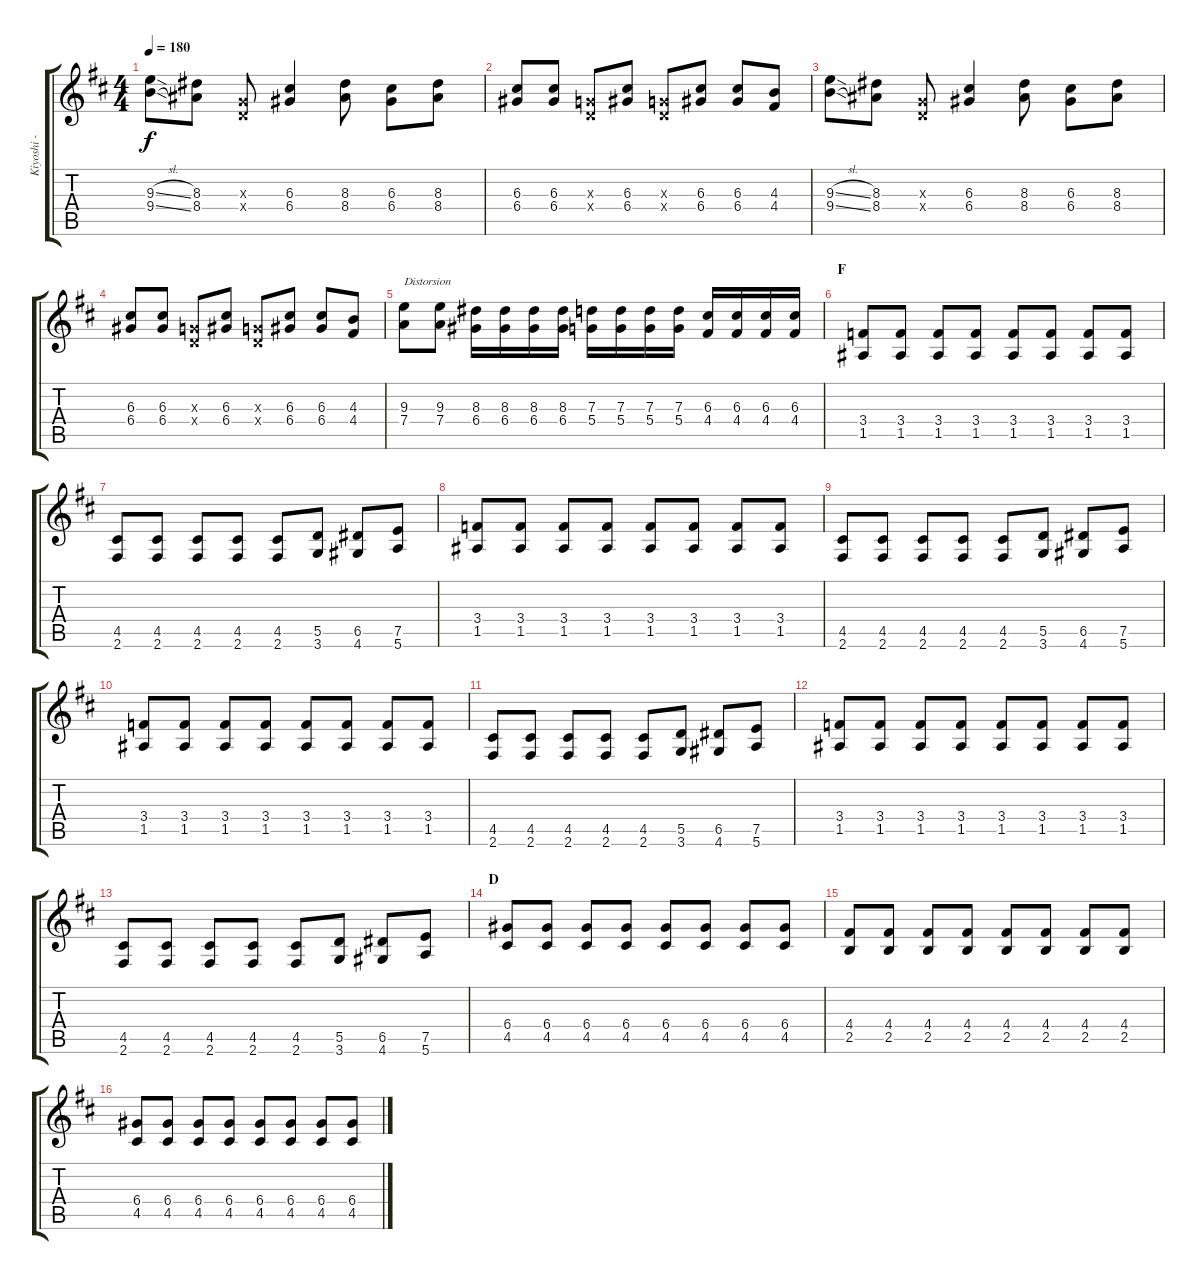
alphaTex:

\track ("Kiyoshi - Guitarra -" "Kiyoshi - ") {instrument distortionguitar}
\staff {score tabs}
\tuning (E4 B3 G3 D3 A2 E2) {hide}
\ts (4 4)
\tempo 180
\clef g2
\ks bminor
(9.3{sl} 9.4{sl}).8{dy f} (8.3 8.4).8 (0.3{x} 0.4{x}).8 (6.3 6.4).4 (8.3 8.4).8 (6.3 6.4).8 (8.3 8.4).8 |
\section ("" "")
(6.3 6.4).8 (6.3 6.4).8 (0.3{x} 0.4{x}).8 (6.3 6.4).8 (0.3{x} 0.4{x}).8 (6.3 6.4).8 (6.3 6.4).8 (4.3 4.4).8 |
(9.3{sl} 9.4{sl}).8 (8.3 8.4).8 (0.3{x} 0.4{x}).8 (6.3 6.4).4 (8.3 8.4).8 (6.3 6.4).8 (8.3 8.4).8 |
\section ("" "")
(6.3 6.4).8 (6.3 6.4).8 (0.3{x} 0.4{x}).8 (6.3 6.4).8 (0.3{x} 0.4{x}).8 (6.3 6.4).8 (6.3 6.4).8 (4.3 4.4).8 |
(9.3 7.4).8{txt "Distorsion" instrument distortionguitar} (9.3 7.4).8 (8.3 6.4).16 (8.3 6.4).16 (8.3 6.4).16 (8.3 6.4).16 (7.3 5.4).16 (7.3 5.4).16 (7.3 5.4).16 (7.3 5.4).16 (6.3 4.4).16 (6.3 4.4).16 (6.3 4.4).16 (6.3 4.4).16 |
\section ("" "F")
(3.4 1.5).8 (3.4 1.5).8 (3.4 1.5).8 (3.4 1.5).8 (3.4 1.5).8 (3.4 1.5).8 (3.4 1.5).8 (3.4 1.5).8 |
(4.5 2.6).8 (4.5 2.6).8 (4.5 2.6).8 (4.5 2.6).8 (4.5 2.6).8 (5.5 3.6).8 (6.5 4.6).8 (7.5 5.6).8 |
\section ("" "")
(3.4 1.5).8 (3.4 1.5).8 (3.4 1.5).8 (3.4 1.5).8 (3.4 1.5).8 (3.4 1.5).8 (3.4 1.5).8 (3.4 1.5).8 |
(4.5 2.6).8 (4.5 2.6).8 (4.5 2.6).8 (4.5 2.6).8 (4.5 2.6).8 (5.5 3.6).8 (6.5 4.6).8 (7.5 5.6).8 |
\section ("" "")
(3.4 1.5).8 (3.4 1.5).8 (3.4 1.5).8 (3.4 1.5).8 (3.4 1.5).8 (3.4 1.5).8 (3.4 1.5).8 (3.4 1.5).8 |
(4.5 2.6).8 (4.5 2.6).8 (4.5 2.6).8 (4.5 2.6).8 (4.5 2.6).8 (5.5 3.6).8 (6.5 4.6).8 (7.5 5.6).8 |
\section ("" "")
(3.4 1.5).8 (3.4 1.5).8 (3.4 1.5).8 (3.4 1.5).8 (3.4 1.5).8 (3.4 1.5).8 (3.4 1.5).8 (3.4 1.5).8 |
(4.5 2.6).8 (4.5 2.6).8 (4.5 2.6).8 (4.5 2.6).8 (4.5 2.6).8 (5.5 3.6).8 (6.5 4.6).8 (7.5 5.6).8 |
\section ("" "D")
(6.4 4.5).8 (6.4 4.5).8 (6.4 4.5).8 (6.4 4.5).8 (6.4 4.5).8 (6.4 4.5).8 (6.4 4.5).8 (6.4 4.5).8 |
(4.4 2.5).8 (4.4 2.5).8 (4.4 2.5).8 (4.4 2.5).8 (4.4 2.5).8 (4.4 2.5).8 (4.4 2.5).8 (4.4 2.5).8 |
(6.4 4.5).8 (6.4 4.5).8 (6.4 4.5).8 (6.4 4.5).8 (6.4 4.5).8 (6.4 4.5).8 (6.4 4.5).8 (6.4 4.5).8
